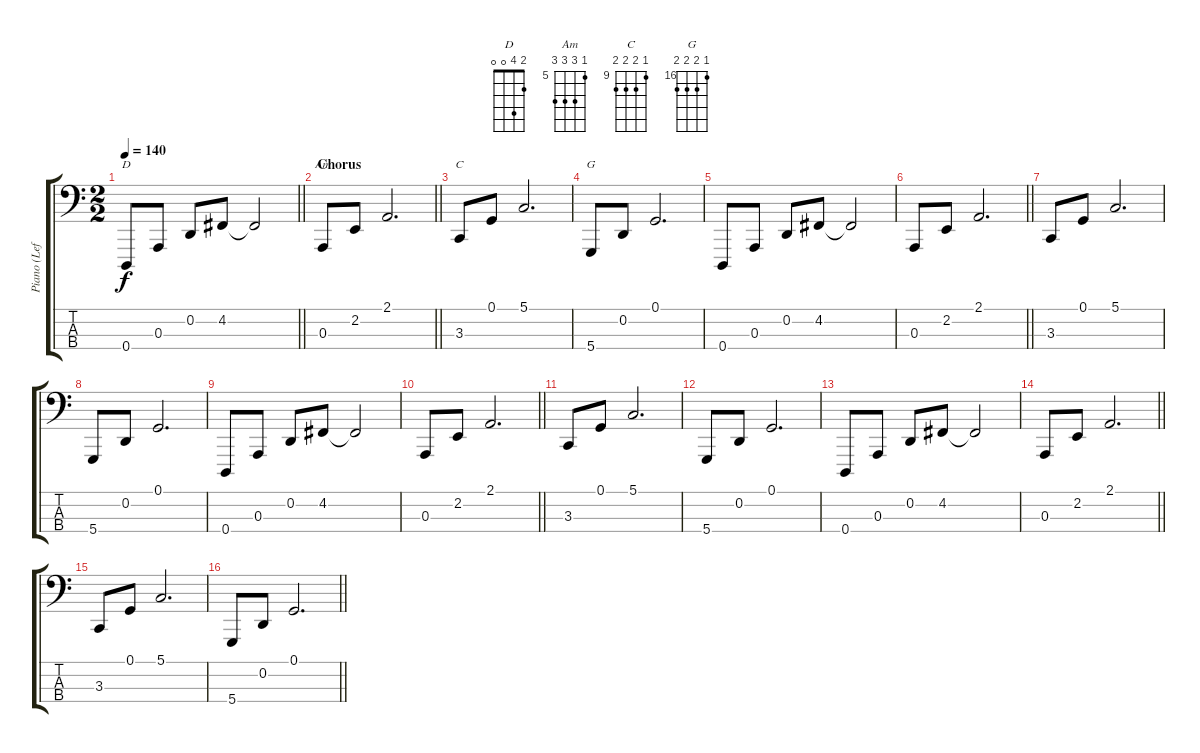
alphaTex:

\track ("Piano (Left Hand)" "Piano (Lef") {instrument acousticgrandpiano}
\staff {score tabs}
\tuning (G2 D2 A1 D1) {hide}
\chord ("D" 2 4 0 0)
\chord ("Am" 5 7 7 7) {firstfret 5}
\chord ("C" 9 10 10 10) {firstfret 9}
\chord ("G" 16 17 17 17) {firstfret 16}
\ts (2 2)
\tempo 140
\clef f4
\barLineRight lightlight
\ks c
0.4.8{ch "D" dy f} 0.3.8 0.2.8 4.2.8 4.2{t}.2 |
\section ("" "Chorus")
\barLineRight lightlight
0.3.8{ch "Am"} 2.2.8 2.1.2{d} |
3.3.8{ch "C"} 0.1.8 5.1.2{d} |
5.4.8{ch "G"} 0.2.8 0.1.2{d} |
0.4.8 0.3.8 0.2.8 4.2.8 4.2{t}.2 |
\barLineRight lightlight
0.3.8 2.2.8 2.1.2{d} |
3.3.8 0.1.8 5.1.2{d} |
5.4.8 0.2.8 0.1.2{d} |
0.4.8 0.3.8 0.2.8 4.2.8 4.2{t}.2 |
\barLineRight lightlight
0.3.8 2.2.8 2.1.2{d} |
3.3.8 0.1.8 5.1.2{d} |
5.4.8 0.2.8 0.1.2{d} |
0.4.8 0.3.8 0.2.8 4.2.8 4.2{t}.2 |
\barLineRight lightlight
0.3.8 2.2.8 2.1.2{d} |
3.3.8 0.1.8 5.1.2{d} |
\barLineRight lightlight
5.4.8 0.2.8 0.1.2{d}
